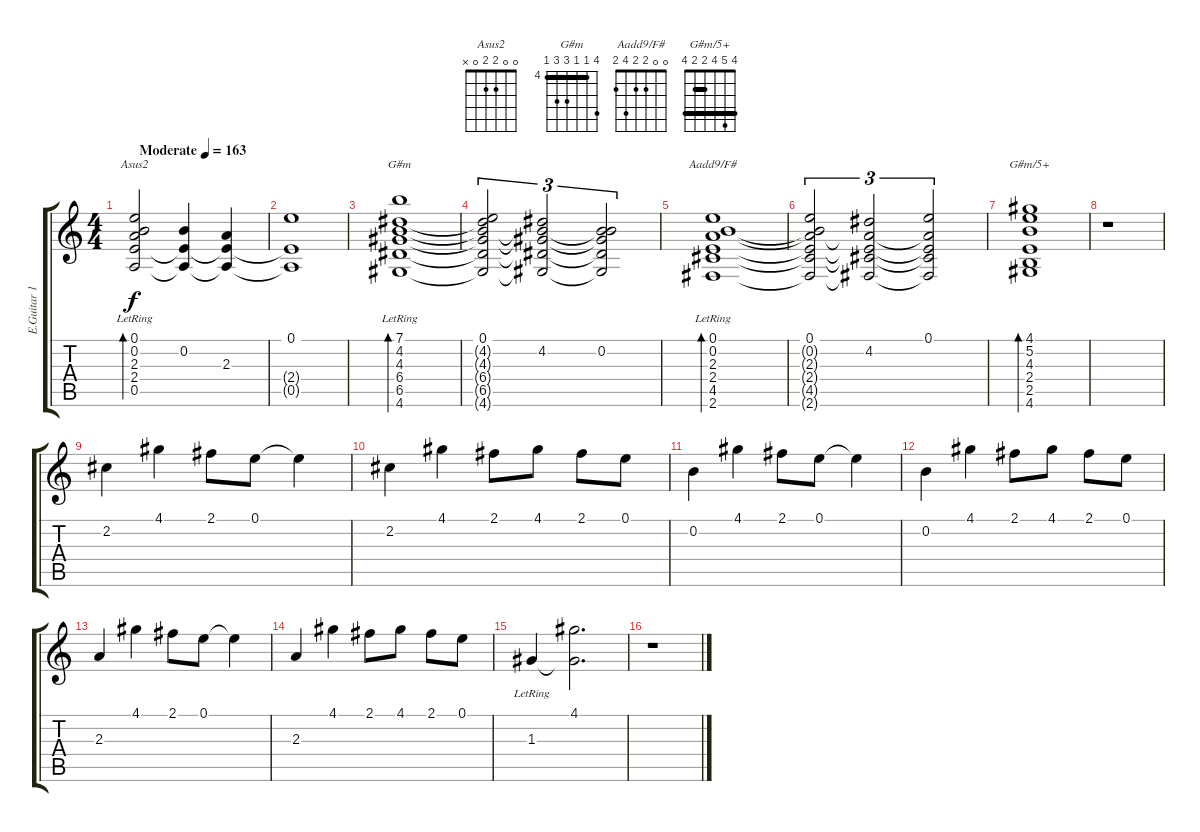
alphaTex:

\track ("E.Guitar 1" "E.Guitar 1") {instrument overdrivenguitar}
\staff {score tabs}
\tuning (E4 B3 G3 D3 A2 E2) {hide}
\chord ("Asus2" 0 0 2 2 0 x)
\chord ("G#m" 7 4 4 6 6 4) {firstfret 4 barre 4}
\chord ("Aadd9/F#" 0 0 2 2 4 2)
\chord ("G#m/5+" 4 5 4 2 2 4) {barre (2 4)}
\ts (4 4)
\tempo (163 "Moderate")
\clef g2
\ks c
(0.1{lr} 0.2{lr} 2.3{lr} 2.4{lr} 0.5{lr}).2{bd 240 ch "Asus2" dy f volume 13 balance 6 instrument electricguitarclean} (0.2 2.4{t} 0.5{t}).4 (2.3 2.4{t} 0.5{t}).4 |
(0.1 2.4{t} 0.5{t}).1 |
(7.1{lr} 4.2{lr} 4.3{lr} 6.4{lr} 6.5{lr} 4.6{lr}).1{bd 240 ch "G#m"} |
(0.1 4.2{t} 4.3{t} 6.4{t} 6.5{t} 4.6{t}).2{tu (3 2)} (4.2 4.3{t} 6.4{t} 6.5{t} 4.6{t}).2{tu (3 2)} (0.2 4.3{t} 6.4{t} 6.5{t} 4.6{t}).2{tu (3 2)} |
(0.1{lr} 0.2{lr} 2.3{lr} 2.4{lr} 4.5{lr} 2.6{lr}).1{bd 240 ch "Aadd9/F#"} |
(0.1 0.2{t} 2.3{t} 2.4{t} 4.5{t} 2.6{t}).2{tu (3 2)} (4.2 2.3{t} 2.4{t} 4.5{t} 2.6{t}).2{tu (3 2)} (0.1 2.3{t} 2.4{t} 4.5{t} 2.6{t}).2{tu (3 2)} |
(4.1 5.2 4.3 2.4 2.5 4.6).1{bd 240 ch "G#m/5+"} |
r.1 |
2.2.4{volume 7 balance 8 instrument overdrivenguitar} 4.1.4 2.1.8 0.1.8 0.1{t}.4 |
2.2.4 4.1.4 2.1.8 4.1.8 2.1.8 0.1.8 |
0.2.4 4.1.4 2.1.8 0.1.8 0.1{t}.4 |
0.2.4 4.1.4 2.1.8 4.1.8 2.1.8 0.1.8 |
2.3.4 4.1.4 2.1.8 0.1.8 0.1{t}.4 |
2.3.4 4.1.4 2.1.8 4.1.8 2.1.8 0.1.8 |
1.3{lr}.4 (4.1 1.3{t}).2{d} |
r.1
